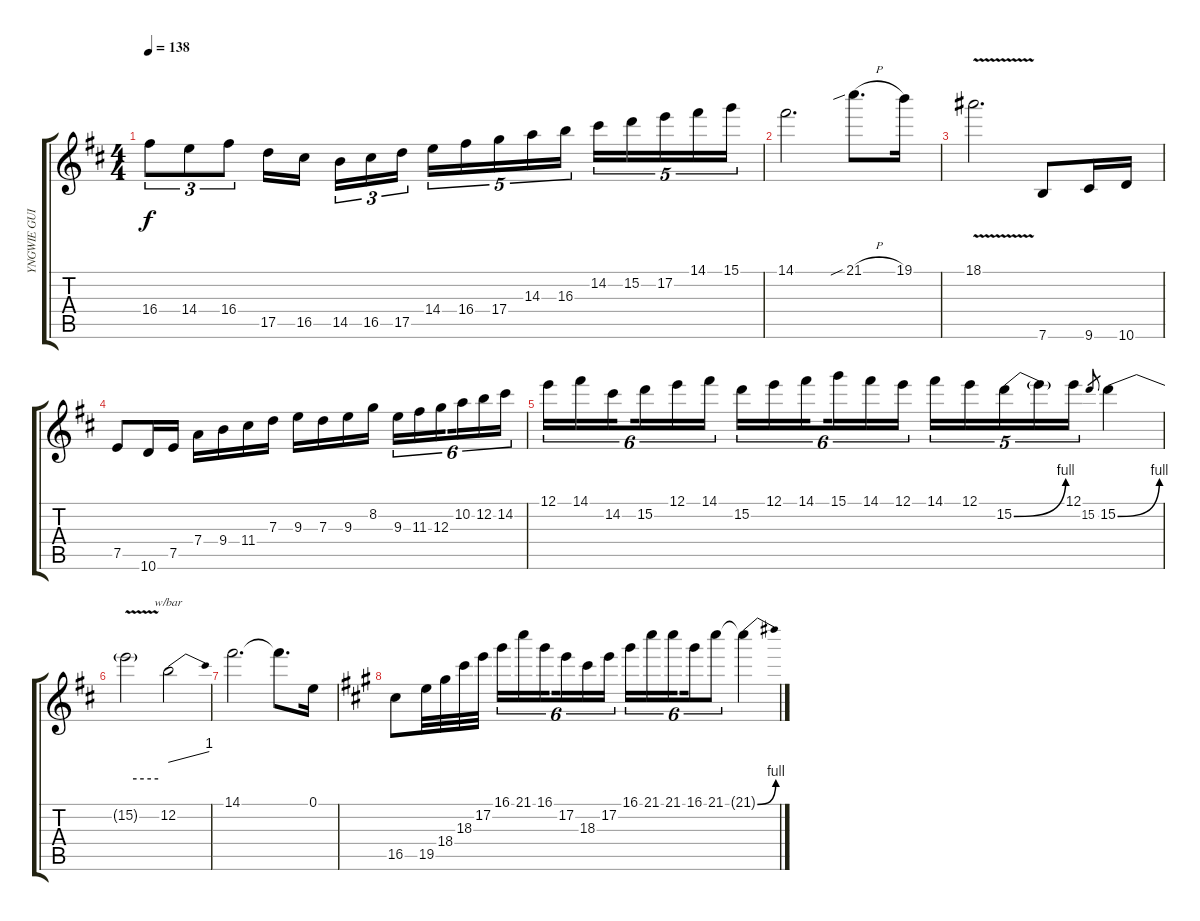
\track ("YNGWIE GUITAR 1" "YNGWIE GUI") {instrument acousticguitarsteel}
\staff {score tabs}
\tuning (E4 B3 G3 D3 A2 E2) {hide}
\ts (4 4)
\tempo 138
\clef g2
\ks bminor
16.4.8{tu (3 2) dy f} 14.4.8{tu (3 2)} 16.4.8{tu (3 2)} 17.5.16 16.5.16{beam splitsecondary} 14.5.16{tu (3 2)} 16.5.16{tu (3 2)} 17.5.16{tu (3 2)} 14.4.16{tu (5 4)} 16.4.16{tu (5 4)} 17.4.16{tu (5 4)} 14.3.16{tu (5 4)} 16.3.16{tu (5 4)} 14.2.16{tu (5 4)} 15.2.16{tu (5 4)} 17.2.16{tu (5 4)} 14.1.16{tu (5 4)} 15.1.16{tu (5 4)} |
14.1.2{d} 21.1{sib h}.8{d} 19.1.16 |
18.1{v}.2{d} 7.6.8 9.6.16 10.6.16 |
7.5.8 10.6.16 7.5.16 7.4.16 9.4.16 11.4.16 7.3.16 9.3.16 7.3.16 9.3.16 8.2.16 9.3.16{tu (6 4)} 11.3.16{tu (6 4)} 12.3.16{tu (6 4) beam splitsecondary} 10.2.16{tu (6 4)} 12.2.16{tu (6 4)} 14.2.16{tu (6 4)} |
12.1.16{tu (6 4)} 14.1.16{tu (6 4)} 14.2.16{tu (6 4) beam splitsecondary} 15.2.16{tu (6 4)} 12.1.16{tu (6 4)} 14.1.16{tu (6 4)} 15.2.16{tu (6 4)} 12.1.16{tu (6 4)} 14.1.16{tu (6 4) beam splitsecondary} 15.1.16{tu (6 4)} 14.1.16{tu (6 4)} 12.1.16{tu (6 4)} 14.1.16{tu (5 4)} 12.1.16{tu (5 4)} 15.2{be (bend 0 0 60 4)}.16{tu (5 4)} 15.2{t}.16{tu (5 4)} 12.1.16{tu (5 4)} 15.2.8{gr} 15.2{be (bend 0 0 60 4)}.4 |
15.2{be (hold 0 4 60 4) v t}.2 12.2.2{tbe (dive default 0 0 60 4)} |
14.1.2{d} 14.1{t}.8{d} 0.1.16 |
\ks f#minor
16.5.8 19.5.32 18.4.32 18.3.32 17.2.32 16.1.16{tu (6 4)} 21.1.16{tu (6 4)} 16.1.16{tu (6 4) beam splitsecondary} 17.2.16{tu (6 4)} 18.3.16{tu (6 4)} 17.2.16{tu (6 4)} 16.1.16{tu (6 4)} 21.1.16{tu (6 4)} 21.1.16{tu (6 4) beam splitsecondary} 16.1.16{tu (6 4)} 21.1.8{tu (6 4)} 21.1{be (bend 0 0 60 4) t}.4
